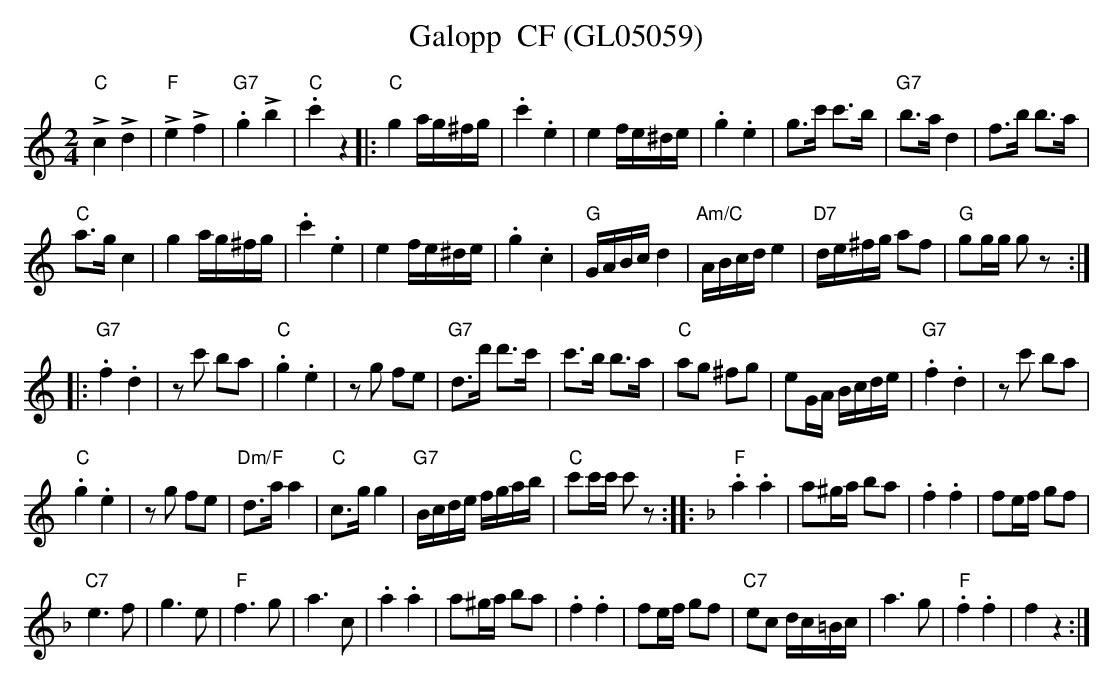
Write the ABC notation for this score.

X:1
T:Galopp  CF (GL05059)
M:2/4
L:1/8
K:C %%MIDI gchordon
"C"!>!c2!>!d2 | "F"!>!e2!>!f2 | "G7".g2!>!b2 | "C".c'2z2 |: "C"g2 a/2g/2^f/2g/2 | .c'2.e2 | e2 f/2e/2^d/2e/2 | .g2.e2 | g>c' c'>b | "G7"b>ad2 | f>b b>a |
"C"a>gc2 | g2a/2g/2^f/2g/2 | .c'2.e2 | e2 f/2e/2^d/2e/2 | .g2.c2 | "G"G/2A/2B/2c/2d2 | "Am/C"A/2B/2c/2d/2 e2 | "D7"d/2e/2^f/2g/2 af | "G"gg/2g/2 gz ::
"G7".f2.d2 | zc' ba | "C".g2.e2 | zg fe | "G7"d>d' d'>c' | c'>b b>a | "C"ag ^fg | eG/2A/2 B/2c/2d/2e/2 | \
"G7".f2.d2 | zc' ba |
"C".g2.e2 | zg fe | "Dm/F"d>aa2 | "C"c>gg2 | "G7"B/2c/2d/2e/2 f/2g/2a/2b/2 | "C"c'c'/2c'/2 c'z :: [K:F] \
"F".a2.a2 | a^g/2a/2 ba | .f2.f2 | fe/2f/2 gf |
"C7"e3f | g3e | "F"f3g | a3c | \
.a2.a2 | a^g/2a/2 ba | .f2.f2 | fe/2f/2 gf | "C7"ec d/2c/2=B/2c/2 | a3g | "F".f2.f2 | f2z2 :|
